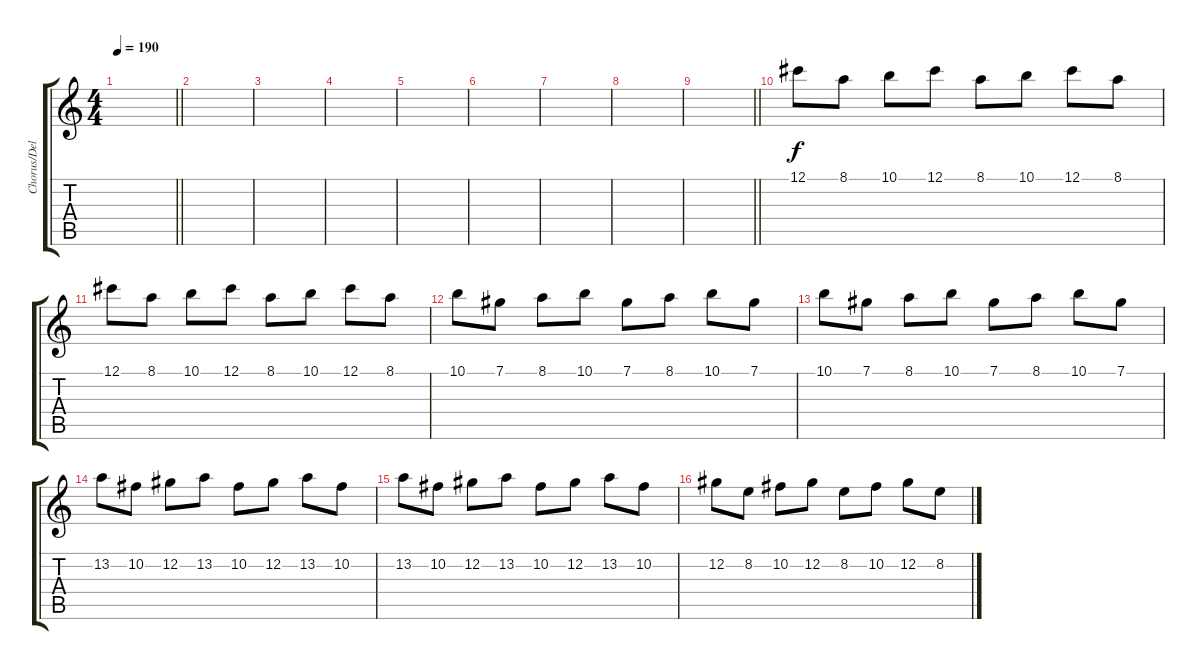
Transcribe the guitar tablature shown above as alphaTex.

\track ("Chorus/Delay" "Chorus/Del") {instrument overdrivenguitar}
\staff {score tabs}
\tuning (Db4 Ab3 E3 B2 Gb2 Db2) {hide}
\ts (4 4)
\tempo 190
\clef g2
\barLineRight lightlight
\ks c
|
|
|
|
|
|
|
|
\barLineRight lightlight
|
12.1.8 8.1.8 10.1.8 12.1.8 8.1.8 10.1.8 12.1.8 8.1.8 |
12.1.8 8.1.8 10.1.8 12.1.8 8.1.8 10.1.8 12.1.8 8.1.8 |
10.1.8 7.1.8 8.1.8 10.1.8 7.1.8 8.1.8 10.1.8 7.1.8 |
10.1.8 7.1.8 8.1.8 10.1.8 7.1.8 8.1.8 10.1.8 7.1.8 |
13.2.8 10.2.8 12.2.8 13.2.8 10.2.8 12.2.8 13.2.8 10.2.8 |
13.2.8 10.2.8 12.2.8 13.2.8 10.2.8 12.2.8 13.2.8 10.2.8 |
12.2.8 8.2.8 10.2.8 12.2.8 8.2.8 10.2.8 12.2.8 8.2.8
